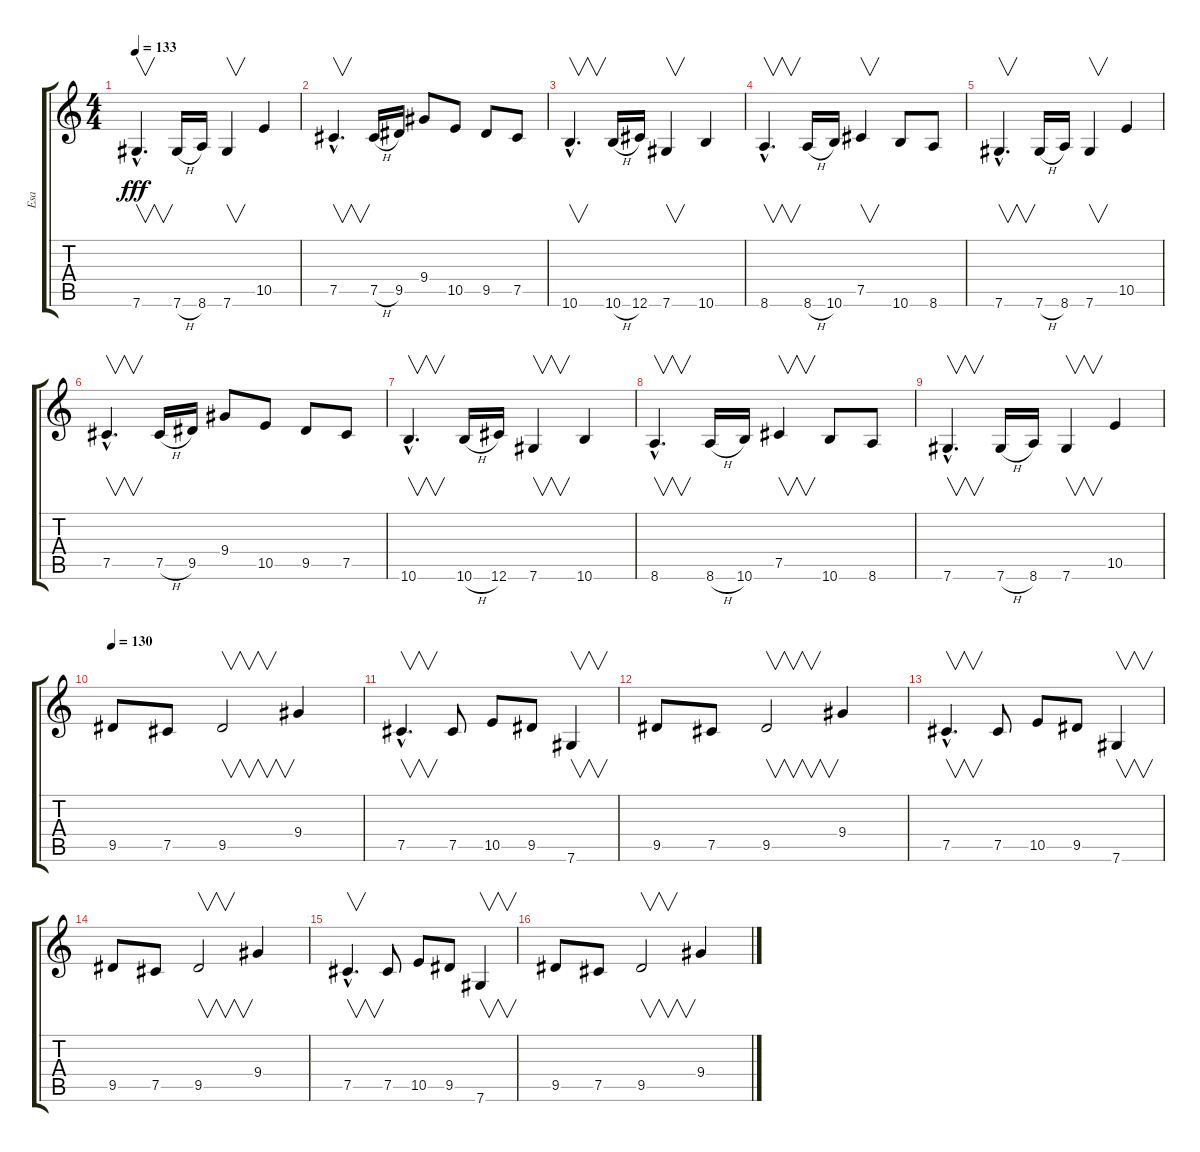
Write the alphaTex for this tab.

\track ("Esa" "Esa") {instrument overdrivenguitar}
\staff {score tabs}
\tuning (Db4 Ab3 E3 B2 Gb2 Db2) {hide}
\ts (4 4)
\tempo 133
\clef g2
\ks c
7.6{hac}.4{v d dy fff} 7.6{h}.16 8.6.16 7.6.4{v} 10.5.4 |
7.5{hac}.4{v d} 7.5{h}.16 9.5.16 9.4.8 10.5.8 9.5.8 7.5.8 |
10.6{hac}.4{v d} 10.6{h}.16 12.6.16 7.6.4{v} 10.6.4 |
8.6{hac}.4{v d} 8.6{h}.16 10.6.16 7.5.4{v} 10.6.8 8.6.8 |
7.6{hac}.4{v d} 7.6{h}.16 8.6.16 7.6.4{v} 10.5.4 |
7.5{hac}.4{v d} 7.5{h}.16 9.5.16 9.4.8 10.5.8 9.5.8 7.5.8 |
10.6{hac}.4{v d} 10.6{h}.16 12.6.16 7.6.4{v} 10.6.4 |
8.6{hac}.4{v d} 8.6{h}.16 10.6.16 7.5.4{v} 10.6.8 8.6.8 |
7.6{hac}.4{v d} 7.6{h}.16 8.6.16 7.6.4{v} 10.5.4 |
\tempo 130
9.5.8 7.5.8 9.5.2{v} 9.4.4 |
7.5{hac}.4{v d} 7.5.8 10.5.8 9.5.8 7.6.4{v} |
9.5.8 7.5.8 9.5.2{v} 9.4.4 |
7.5{hac}.4{v d} 7.5.8 10.5.8 9.5.8 7.6.4{v} |
9.5.8 7.5.8 9.5.2{v} 9.4.4 |
7.5{hac}.4{v d} 7.5.8 10.5.8 9.5.8 7.6.4{v} |
9.5.8 7.5.8 9.5.2{v} 9.4.4
